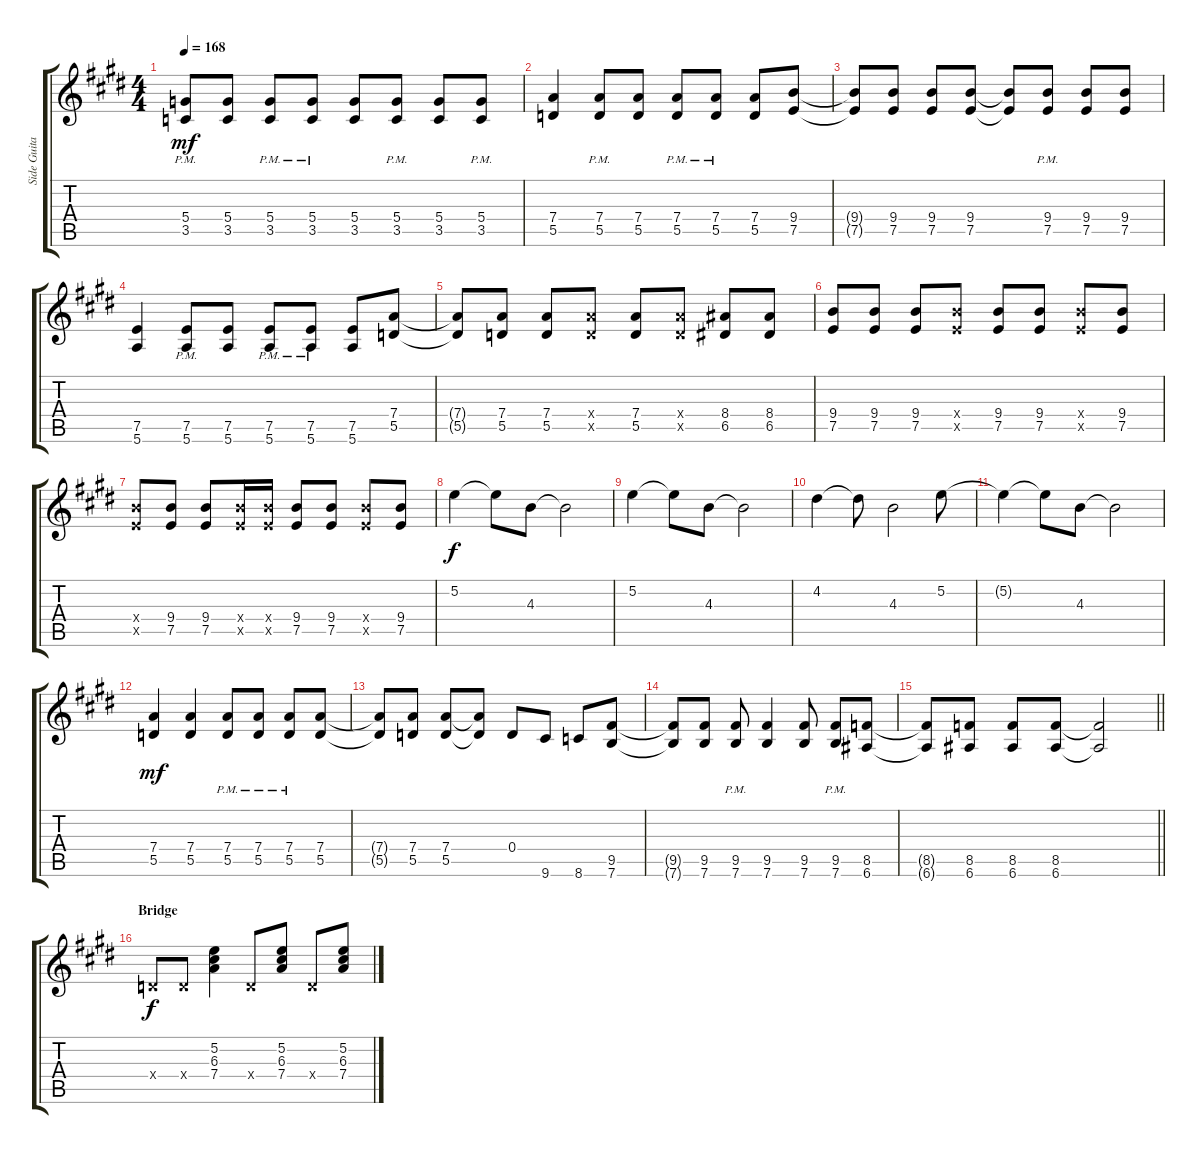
\track ("Side Guitar" "Side Guita") {instrument distortionguitar}
\staff {score tabs}
\tuning (E4 B3 G3 D3 A2 E2) {hide}
\ts (4 4)
\tempo 168
\clef g2
\ks e
(5.4{pm} 3.5{pm}).8{dy mf} (5.4 3.5).8 (5.4{pm} 3.5{pm}).8 (5.4{pm} 3.5{pm}).8 (5.4 3.5).8 (5.4{pm} 3.5{pm}).8 (5.4 3.5).8 (5.4{pm} 3.5{pm}).8 |
(7.4 5.5).4 (7.4{pm} 5.5{pm}).8 (7.4 5.5).8 (7.4{pm} 5.5{pm}).8 (7.4{pm} 5.5{pm}).8 (7.4 5.5).8 (9.4 7.5).8 |
(9.4{t} 7.5{t}).8 (9.4 7.5).8 (9.4 7.5).8 (9.4 7.5).8 (9.4{t} 7.5{t}).8 (9.4{pm} 7.5{pm}).8 (9.4 7.5).8 (9.4 7.5).8 |
(7.5 5.6).4 (7.5{pm} 5.6{pm}).8 (7.5 5.6).8 (7.5{pm} 5.6{pm}).8 (7.5{pm} 5.6{pm}).8 (7.5 5.6).8 (7.4 5.5).8 |
(7.4{t} 5.5{t}).8 (7.4 5.5).8 (7.4 5.5).8 (7.4{x} 5.5{x}).8 (7.4 5.5).8 (7.4{x} 5.5{x}).8 (8.4 6.5).8 (8.4 6.5).8 |
(9.4 7.5).8 (9.4 7.5).8 (9.4 7.5).8 (9.4{x} 7.5{x}).8 (9.4 7.5).8 (9.4 7.5).8 (9.4{x} 7.5{x}).8 (9.4 7.5).8 |
(9.4{x} 7.5{x}).8 (9.4 7.5).8 (9.4 7.5).8 (9.4{x} 7.5{x}).16 (9.4{x} 7.5{x}).16 (9.4 7.5).8 (9.4 7.5).8 (9.4{x} 7.5{x}).8 (9.4 7.5).8 |
5.2.4{dy f} 5.2{t}.8 4.3.8 4.3{t}.2 |
5.2.4 5.2{t}.8 4.3.8 4.3{t}.2 |
4.2.4 4.2{t}.8 4.3.2 5.2.8 |
5.2{t}.4 5.2{t}.8 4.3.8 4.3{t}.2 |
(7.4 5.5).4{dy mf} (7.4 5.5).4 (7.4{pm} 5.5{pm}).8 (7.4{pm} 5.5{pm}).8 (7.4{pm} 5.5{pm}).8 (7.4 5.5).8 |
(7.4{t} 5.5{t}).8 (7.4 5.5).8 (7.4 5.5).8 (7.4{t} 5.5{t}).8 0.4.8 9.6.8 8.6.8 (9.5 7.6).8 |
(9.5{t} 7.6{t}).8 (9.5 7.6).8 (9.5{pm} 7.6{pm}).8 (9.5 7.6).4 (9.5 7.6).8 (9.5{pm} 7.6{pm}).8 (8.5 6.6).8 |
\barLineRight lightlight
(8.5{t} 6.6{t}).8 (8.5 6.6).8 (8.5 6.6).8 (8.5 6.6).8 (8.5{t} 6.6{t}).2 |
\section ("" "Bridge")
0.4{x}.8{dy f} 0.4{x}.8 (5.2 6.3 7.4).4 0.4{x}.8 (5.2 6.3 7.4).8 0.4{x}.8 (5.2 6.3 7.4).8
